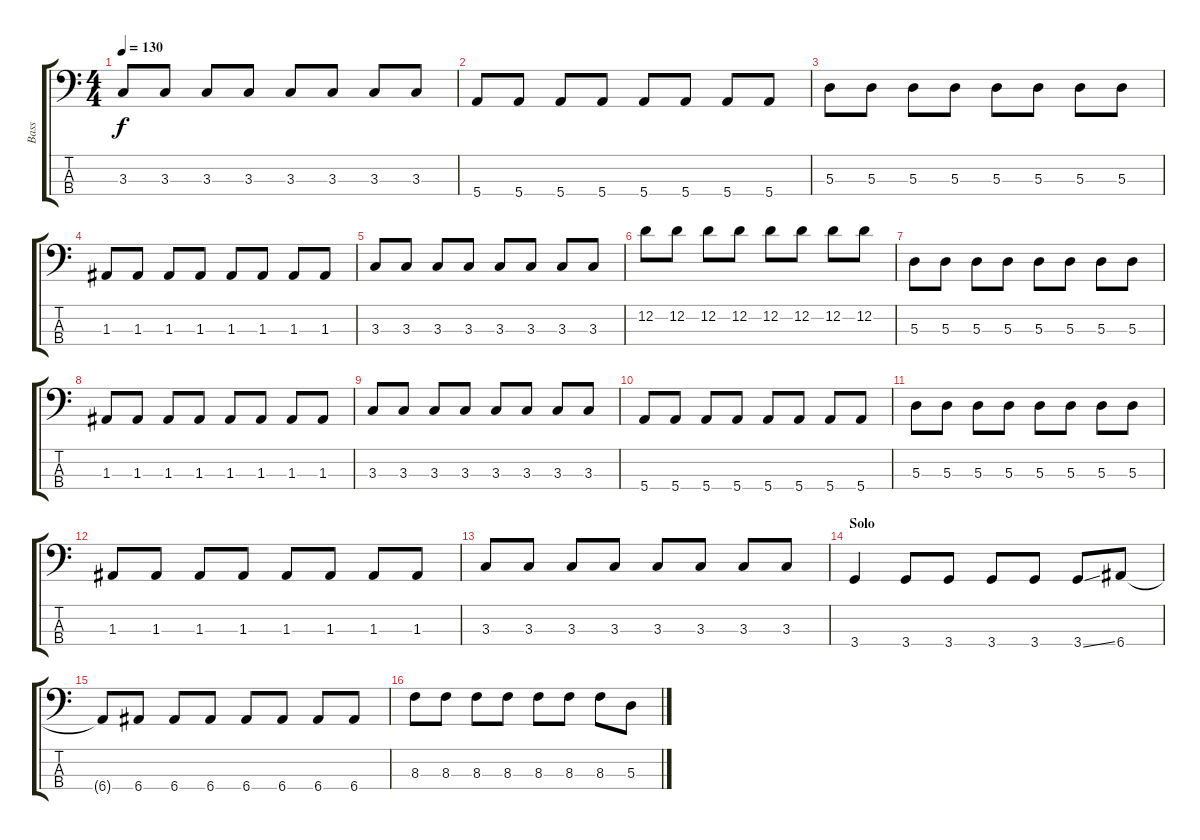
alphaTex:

\track ("Bass" "Bass") {instrument electricbassfinger}
\staff {score tabs}
\tuning (G2 D2 A1 E1) {hide}
\ts (4 4)
\tempo 130
\clef f4
\ks c
3.3.8{dy f} 3.3.8 3.3.8 3.3.8 3.3.8 3.3.8 3.3.8 3.3.8 |
5.4.8 5.4.8 5.4.8 5.4.8 5.4.8 5.4.8 5.4.8 5.4.8 |
5.3.8 5.3.8 5.3.8 5.3.8 5.3.8 5.3.8 5.3.8 5.3.8 |
1.3.8 1.3.8 1.3.8 1.3.8 1.3.8 1.3.8 1.3.8 1.3.8 |
3.3.8 3.3.8 3.3.8 3.3.8 3.3.8 3.3.8 3.3.8 3.3.8 |
12.2.8 12.2.8 12.2.8 12.2.8 12.2.8 12.2.8 12.2.8 12.2.8 |
5.3.8 5.3.8 5.3.8 5.3.8 5.3.8 5.3.8 5.3.8 5.3.8 |
1.3.8 1.3.8 1.3.8 1.3.8 1.3.8 1.3.8 1.3.8 1.3.8 |
3.3.8 3.3.8 3.3.8 3.3.8 3.3.8 3.3.8 3.3.8 3.3.8 |
5.4.8 5.4.8 5.4.8 5.4.8 5.4.8 5.4.8 5.4.8 5.4.8 |
5.3.8 5.3.8 5.3.8 5.3.8 5.3.8 5.3.8 5.3.8 5.3.8 |
1.3.8 1.3.8 1.3.8 1.3.8 1.3.8 1.3.8 1.3.8 1.3.8 |
3.3.8 3.3.8 3.3.8 3.3.8 3.3.8 3.3.8 3.3.8 3.3.8 |
\section ("" "Solo")
3.4.4 3.4.8 3.4.8 3.4.8 3.4.8 3.4{ss}.8 6.4.8 |
6.4{t}.8 6.4.8 6.4.8 6.4.8 6.4.8 6.4.8 6.4.8 6.4.8 |
8.3.8 8.3.8 8.3.8 8.3.8 8.3.8 8.3.8 8.3.8 5.3.8
